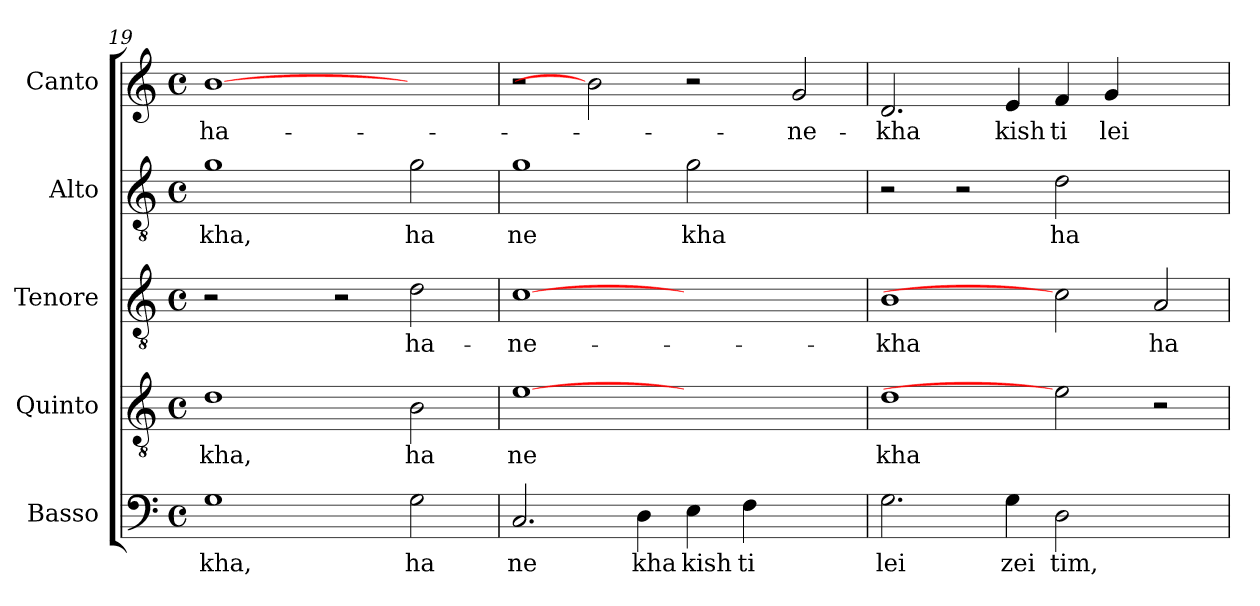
**kern	**text	**kern	**text	**kern	**text	**kern	**text	**kern	**text
*part5	*part5	*part4	*part4	*part3	*part3	*part2	*part2	*part1	*part1
*staff5	*staff5	*staff4	*staff4	*staff3	*staff3	*staff2	*staff2	*staff1	*staff1
*I"Basso	*	*I"Quinto	*	*I"Tenore	*	*I"Alto	*	*I"Canto	*
*clefF4	*	*clefGv2	*	*clefGv2	*	*clefGv2	*	*clefG2	*
*k[]	*	*k[]	*	*k[]	*	*k[]	*	*k[]	*
*C:	*	*C:	*	*C:	*	*C:	*	*C:	*
*M4/4	*	*M4/4	*	*M4/4	*	*M4/4	*	*M4/4	*
*met(c)	*	*met(c)	*	*met(c)	*	*met(c)	*	*met(c)	*
=19	=19	=19	=19	=19	=19	=19	=19	=19	=19
!	!LO:LY:b:cj	!	!LO:LY:b:cj	!	!	!	!LO:LY:b:cj	!	!LO:LY:b:cj
*	*	*	*	*	*	*	*	*^	*
1G	kha,	1d	kha,	2r	.	1g	kha,	[1b	4ryy	ha-
.	.	.	.	.	.	.	.	.	8ryy	.
.	.	.	.	.	.	.	.	.	16ryy	.
.	.	.	.	.	.	.	.	.	64ryy	.
*	*	*	*	*	*	*	*	*MM20	*	*
.	.	.	.	.	.	.	.	.	1ryy	.
.	.	.	.	2r	.	.	.	.	.	.
!	!LO:LY:b:cj	!	!LO:LY:b:cj	!	!LO:LY:b:cj	!	!LO:LY:b:cj	!	!	!
2G\	ha	2B\	ha	2d\	ha-	2g\	ha	2ryy	.	.
.	.	.	.	.	.	.	.	.	32.ryy	.
=20	=20	=20	=20	=20	=20	=20	=20	=20	=20	=20
!	!LO:LY:b:cj	!	!LO:LY:b:cj	!	!LO:LY:b:cj	!	!LO:LY:b:cj	!	!	!
*	*	*	*	*	*	*	*	*v	*v	*
2.C/	ne	[1e	ne	[1c	-ne-	1g	ne	2r	.
.	.	.	.	.	.	.	.	2b]	.
!	!LO:LY:b:cj	!	!	!	!	!	!	!	!
4D\	kha	.	.	.	.	.	.	.	.
!	!LO:LY:b:cj	!	!	!	!	!	!LO:LY:b:cj	!	!
4E\	kish	1ryy	.	1ryy	.	2g\	kha	2r	.
!	!LO:LY:b:cj	!	!	!	!	!	!	!	!
4F\	ti	.	.	.	.	.	.	.	.
!	!	!	!	!	!	!	!	!	!LO:LY:b:cj
2ryy	.	.	.	.	.	2ryy	.	2g/	-ne-
!!LO:PB:g=z
=21	=21	=21	=21	=21	=21	=21	=21	=21	=21
!	!LO:LY:b:cj	!	!LO:LY:b:cj	!	!LO:LY:b:cj	!	!	!	!LO:LY:b:cj
2.G\	lei	1d	kha	1B	-kha	2r	.	2.d/	-kha
.	.	.	.	.	.	2r	.	.	.
!	!LO:LY:b:cj	!	!	!	!	!	!	!	!LO:LY:b:cj
4G\	zei	.	.	.	.	.	.	4e/	kish
!	!LO:LY:b:cj	!	!	!	!	!	!LO:LY:b:cj	!	!LO:LY:b:cj
2D\	tim,	2e]	.	2c]	.	2d\	ha	4f/	ti
!	!	!	!	!	!	!	!	!	!LO:LY:b:cj
.	.	.	.	.	.	.	.	4g/	lei
!	!	!	!	!	!LO:LY:b:cj	!	!	!	!
2ryy	.	2r	.	2A/	ha-	2ryy	.	2ryy	.
=	=	=	=	=	=	=	=	=	=
*-	*-	*-	*-	*-	*-	*-	*-	*-	*-
